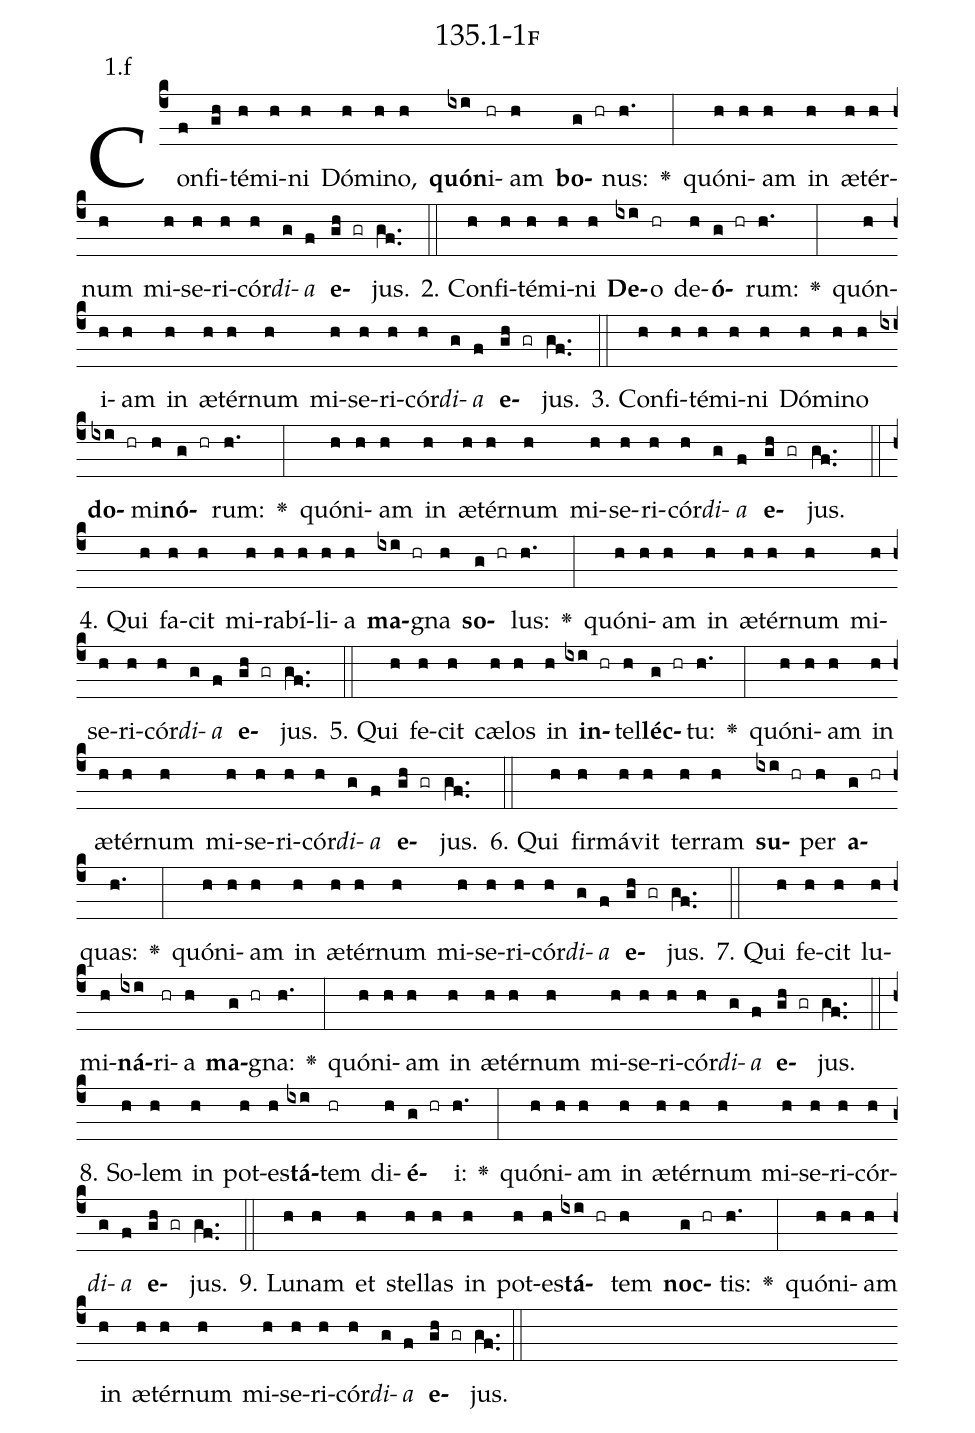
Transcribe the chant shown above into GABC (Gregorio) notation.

name: 135.1-1f;
annotation: 1.f;
%%
(c4)Con(f)fi(gh)té(h)mi(h)ni(h) Dó(h)mi(h)no,(h) <b>quón</b>(ixi)i(hr)am(h) <b>bo</b>(g hr)nus:(h.) <v>\greheightstar</v>(:) quón(h)i(h)am(h) in(h) æ(h)tér(h)num(h) mi(h)se(h)ri(h)cór(h)<i>di</i>(g)<i>a</i>(f) <b>e</b>(gh gr)jus.(gf..) (::)
2. Con(h)fi(h)té(h)mi(h)ni(h) <b>De</b>(ixi)o(hr) de(h)<b>ó</b>(g hr)rum:(h.) <v>\greheightstar</v>(:) quón(h)i(h)am(h) in(h) æ(h)tér(h)num(h) mi(h)se(h)ri(h)cór(h)<i>di</i>(g)<i>a</i>(f) <b>e</b>(gh gr)jus.(gf..) (::)
3. Con(h)fi(h)té(h)mi(h)ni(h) Dó(h)mi(h)no(h) <b>do</b>(ixi hr)mi(h)<b>nó</b>(g hr)rum:(h.) <v>\greheightstar</v>(:) quón(h)i(h)am(h) in(h) æ(h)tér(h)num(h) mi(h)se(h)ri(h)cór(h)<i>di</i>(g)<i>a</i>(f) <b>e</b>(gh gr)jus.(gf..) (::)
4. Qui(h) fa(h)cit(h) mi(h)ra(h)bí(h)li(h)a(h) <b>ma</b>(ixi hr)gna(h) <b>so</b>(g hr)lus:(h.) <v>\greheightstar</v>(:) quón(h)i(h)am(h) in(h) æ(h)tér(h)num(h) mi(h)se(h)ri(h)cór(h)<i>di</i>(g)<i>a</i>(f) <b>e</b>(gh gr)jus.(gf..) (::)
5. Qui(h) fe(h)cit(h) cæ(h)los(h) in(h) <b>in</b>(ixi hr)tel(h)<b>léc</b>(g hr)tu:(h.) <v>\greheightstar</v>(:) quón(h)i(h)am(h) in(h) æ(h)tér(h)num(h) mi(h)se(h)ri(h)cór(h)<i>di</i>(g)<i>a</i>(f) <b>e</b>(gh gr)jus.(gf..) (::)
6. Qui(h) fir(h)má(h)vit(h) ter(h)ram(h) <b>su</b>(ixi hr)per(h) <b>a</b>(g hr)quas:(h.) <v>\greheightstar</v>(:) quón(h)i(h)am(h) in(h) æ(h)tér(h)num(h) mi(h)se(h)ri(h)cór(h)<i>di</i>(g)<i>a</i>(f) <b>e</b>(gh gr)jus.(gf..) (::)
7. Qui(h) fe(h)cit(h) lu(h)mi(h)<b>ná</b>(ixi)ri(hr)a(h) <b>ma</b>(g hr)gna:(h.) <v>\greheightstar</v>(:) quón(h)i(h)am(h) in(h) æ(h)tér(h)num(h) mi(h)se(h)ri(h)cór(h)<i>di</i>(g)<i>a</i>(f) <b>e</b>(gh gr)jus.(gf..) (::)
8. So(h)lem(h) in(h) pot(h)es(h)<b>tá</b>(ixi)tem(hr) di(h)<b>é</b>(g hr)i:(h.) <v>\greheightstar</v>(:) quón(h)i(h)am(h) in(h) æ(h)tér(h)num(h) mi(h)se(h)ri(h)cór(h)<i>di</i>(g)<i>a</i>(f) <b>e</b>(gh gr)jus.(gf..) (::)
9. Lu(h)nam(h) et(h) stel(h)las(h) in(h) pot(h)es(h)<b>tá</b>(ixi hr)tem(h) <b>noc</b>(g hr)tis:(h.) <v>\greheightstar</v>(:) quón(h)i(h)am(h) in(h) æ(h)tér(h)num(h) mi(h)se(h)ri(h)cór(h)<i>di</i>(g)<i>a</i>(f) <b>e</b>(gh gr)jus.(gf..) (::)
